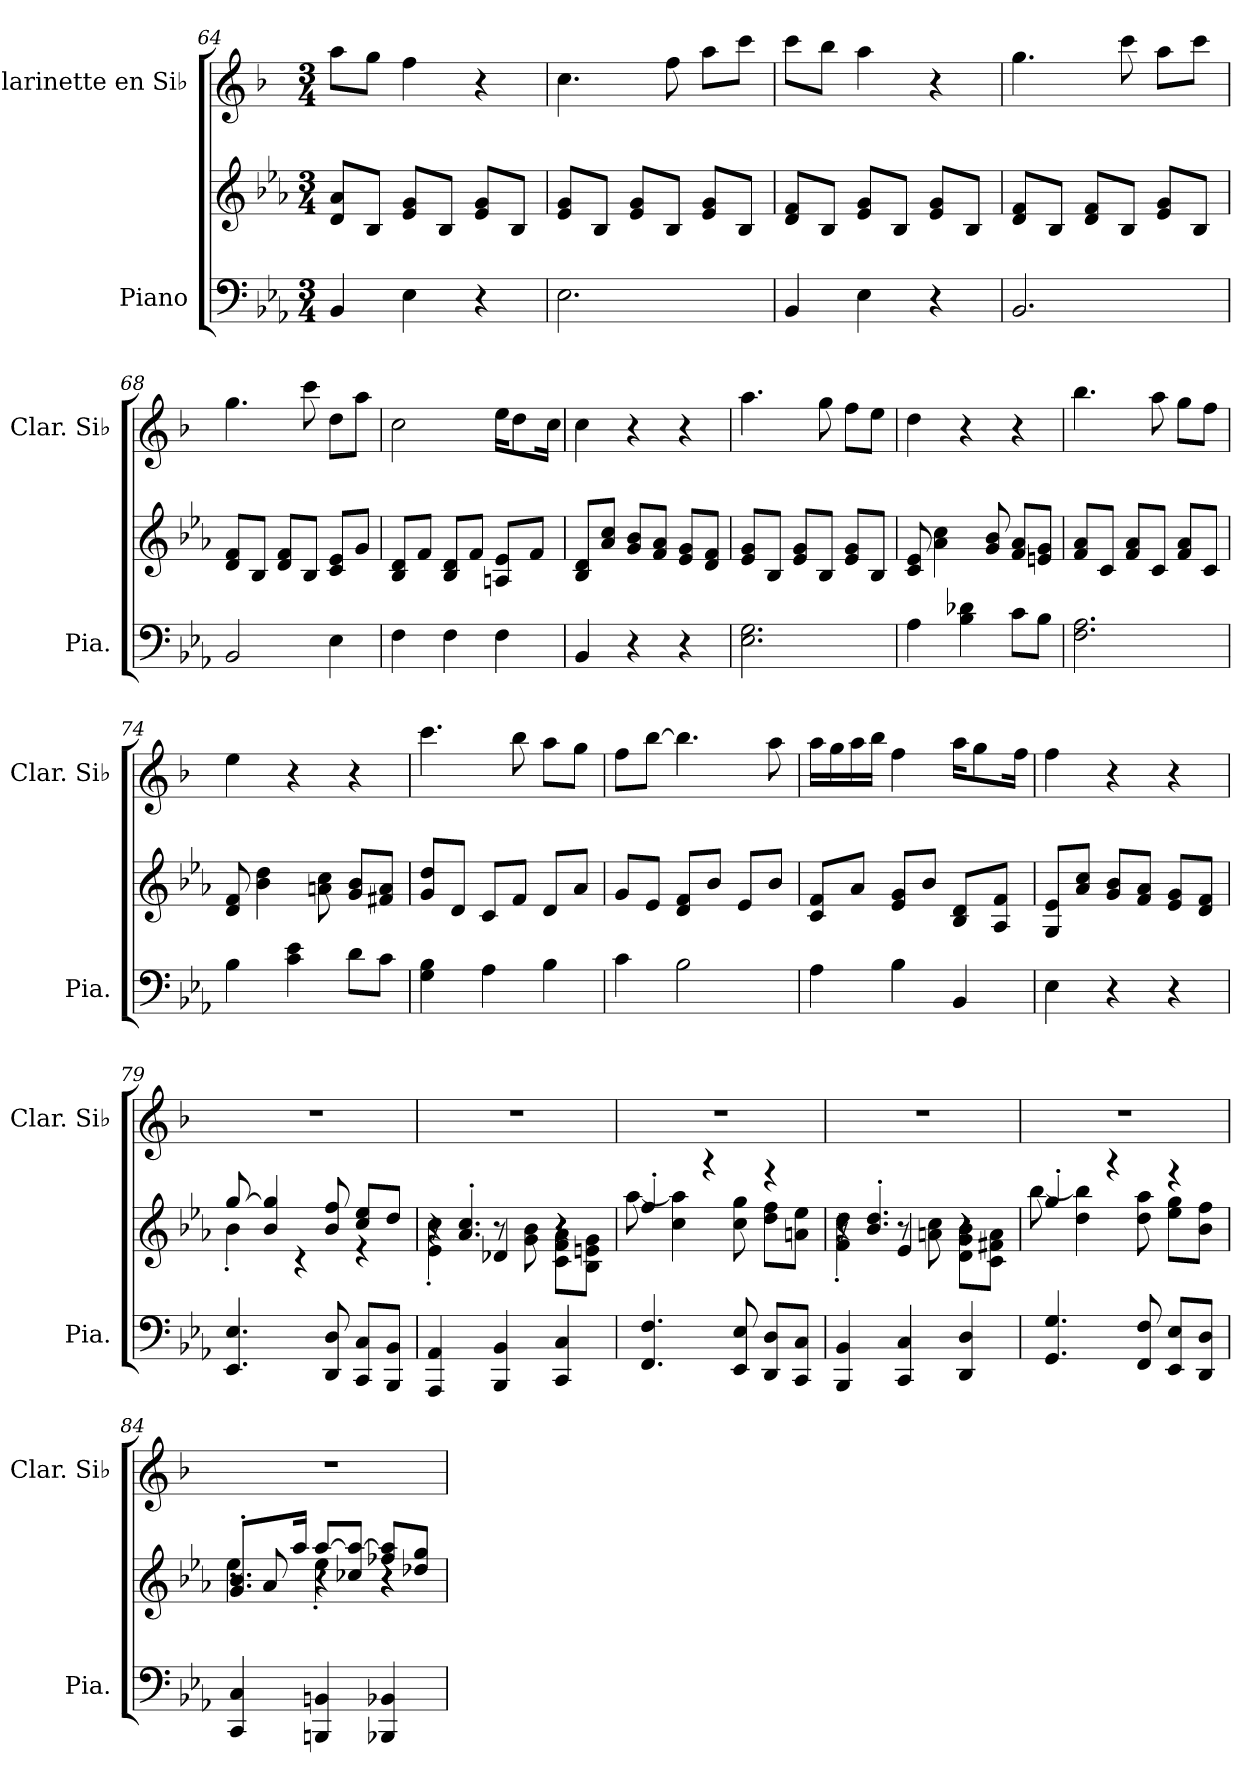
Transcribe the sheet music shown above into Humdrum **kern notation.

**kern	**kern	**kern
*part2	*part2	*part1
*staff3	*staff2	*staff1
*I"Piano	*	*I"Clarinette en Si♭
*I'Pia.	*	*I'Clar. Si♭
*clefF4	*clefG2	*clefG2
*	*	*ITrd1c2
*k[b-e-a-]	*k[b-e-a-]	*k[b-e-a-]
*M3/4	*M3/4	*M3/4
=64	=64	=64
4BB-/	8d/ 8a-/L	8gg\L
.	8B-/J	8ff\J
4E-\	8e-/ 8g/L	4ee-\
.	8B-/J	.
4r	8e-/ 8g/L	4r
.	8B-/J	.
=65	=65	=65
2.E-\	8e-/ 8g/L	4.b-\
.	8B-/J	.
.	8e-/ 8g/L	.
.	8B-/J	8ee-\
.	8e-/ 8g/L	8gg\L
.	8B-/J	8bb-\J
=66	=66	=66
4BB-/	8d/ 8f/L	8bb-\L
.	8B-/J	8aa-\J
4E-\	8e-/ 8g/L	4gg\
.	8B-/J	.
4r	8e-/ 8g/L	4r
.	8B-/J	.
=67	=67	=67
2.BB-/	8d/ 8f/L	4.ff\
.	8B-/J	.
.	8d/ 8f/L	.
.	8B-/J	8bb-\
.	8e-/ 8g/L	8gg\L
.	8B-/J	8bb-\J
=68	=68	=68
2BB-/	8d/ 8f/L	4.ff\
.	8B-/J	.
.	8d/ 8f/L	.
.	8B-/J	8bb-\
4E-\	8c/ 8e-/L	8cc\L
.	8g/J	8gg\J
!!LO:LB:g=z
=69	=69	=69
4F\	8B-/ 8d/L	2b-\
.	8f/J	.
4F\	8B-/ 8d/L	.
.	8f/J	.
4F\	8An/ 8e-/L	16dd\KL
.	.	8cc\
.	8f/J	.
.	.	16b-\Jk
=70	=70	=70
4BB-/	8B-/ 8d/L	4b-\
.	8a-/ 8cc/J	.
4r	8g/ 8b-/L	4r
.	8f/ 8a-/J	.
4r	8e-/ 8g/L	4r
.	8d/ 8f/J	.
=71	=71	=71
2.E-\ 2.G\	8e-/ 8g/L	4.gg\
.	8B-/J	.
.	8e-/ 8g/L	.
.	8B-/J	8ff\
.	8e-/ 8g/L	8ee-\L
.	8B-/J	8dd\J
=72	=72	=72
4A-\	8c/ 8e-/	4cc\
.	4a-\ 4cc\	.
4B-\ 4d-X\	.	4r
.	8g/ 8b-/	.
8c\L	8f/ 8a-/L	4r
8B-\J	8en/ 8g/J	.
=73	=73	=73
2.F\ 2.A-\	8f/ 8a-/L	4.aa-\
.	8c/J	.
.	8f/ 8a-/L	.
.	8c/J	8gg\
.	8f/ 8a-/L	8ff\L
.	8c/J	8ee-\J
=74	=74	=74
4B-\	8d/ 8f/	4dd\
.	4b-\ 4dd\	.
4c\ 4e-\	.	4r
.	8an\ 8cc\	.
8d\L	8g/ 8b-/L	4r
8c\J	8f#X/ 8a/J	.
!!LO:PB:g=z
=75	=75	=75
4G\ 4B-\	8g/ 8dd/L	4.bb-\
.	8d/J	.
4A-\	8c/L	.
.	8f/J	8aa-\
4B-\	8d/L	8gg\L
.	8a-/J	8ff\J
=76	=76	=76
4c\	8g/L	8ee-\L
.	8e-/J	[8aa-\J
2B-\	8d/ 8f/L	4.aa-\]
.	8b-/J	.
.	8e-/L	.
.	8b-/J	8gg\
=77	=77	=77
4A-\	8c/ 8f/L	16gg\LL
.	.	16ff\
.	8a-/J	16gg\
.	.	16aa-\JJ
4B-\	8e-/ 8g/L	4ee-\
.	8b-/J	.
4BB-/	8B-/ 8d/L	16gg\KL
.	.	8ff\
.	8A-/ 8f/J	.
.	.	16ee-\Jk
=78	=78	=78
4E-\	8G/ 8e-/L	4ee-\
.	8a-/ 8cc/J	.
4r	8g/ 8b-/L	4r
.	8f/ 8a-/J	.
4r	8e-/ 8g/L	4r
.	8d/ 8f/J	.
=79	=79	=79
*	*^	*
4.EE-/ 4.E-/	[8gg/	4b-'\	2.r
.	4b-/ 4gg/]	.	.
.	.	4r	.
8DD/ 8D/	8b-/ 8ff/	.	.
8CC/ 8C/L	8cc/ 8ee-/L	4r	.
8BBB-/ 8BB-/J	8dd/J	.	.
=80	=80	=80	=80
*	*	*^	*
4AAA-/ 4AA-/	8r	4e-\' 4cc\'	4r	2.r
.	4.a-/' 4.cc/'	.	.	.
4BBB-/ 4BB-/	.	8r	4d-X/	.
.	.	8g\ 8b-\	.	.
4CC/ 4C/	4r	8c\ 8f\ 8a-\L	4r	.
.	.	8B-\ 8en\ 8g\J	.	.
*	*	*v	*v	*
!!LO:LB:g=z
=81	=81	=81	=81
4.FF/ 4.F/	4ff'/	[8aa-\	2.r
.	.	4cc\ 4aa-\]	.
.	4r	.	.
8EE-/ 8E-/	.	8cc\ 8gg\	.
8DD/ 8D/L	4r	8dd\ 8ff\L	.
8CC/ 8C/J	.	8an\ 8ee-\J	.
=82	=82	=82	=82
*	*	*^	*
4BBB-/ 4BB-/	8r	4f\' 4dd\'	4r	2.r
.	4.b-/' 4.dd/'	.	.	.
4CC/ 4C/	.	8r	4e-/	.
.	.	8an\ 8cc\	.	.
4DD/ 4D/	4r	8d\ 8g\ 8b-\L	4r	.
.	.	8c\ 8f#X\ 8a\J	.	.
*	*	*v	*v	*
=83	=83	=83	=83
4.GG/ 4.G/	4gg'/	[8bb-\	2.r
.	.	4dd\ 4bb-\]	.
.	4r	.	.
8FF/ 8F/	.	8dd\ 8aa-\	.
8EE-/ 8E-/L	4r	8ee-\ 8gg\L	.
8DD/ 8D/J	.	8b-\ 8ff\J	.
=84	=84	=84	=84
*	*	*^	*
4CC/ 4C/	8.g/' 8.b-/'L	4ee-\	8r	2.r
.	.	.	8a-/	.
.	16aa-/Jk	.	.	.
4BBBn/ 4BBn/	[8aa-/L	4ee-'\	4r	.
.	8cc-X/ 8aa-/_J	.	.	.
4BBB-X/ 4BB-X/	8ff-X/ 8aa-/]L	4r	4r	.
.	8dd-X/ 8gg/J	.	.	.
*	*v	*v	*v	*
=	=	=
*-	*-	*-
